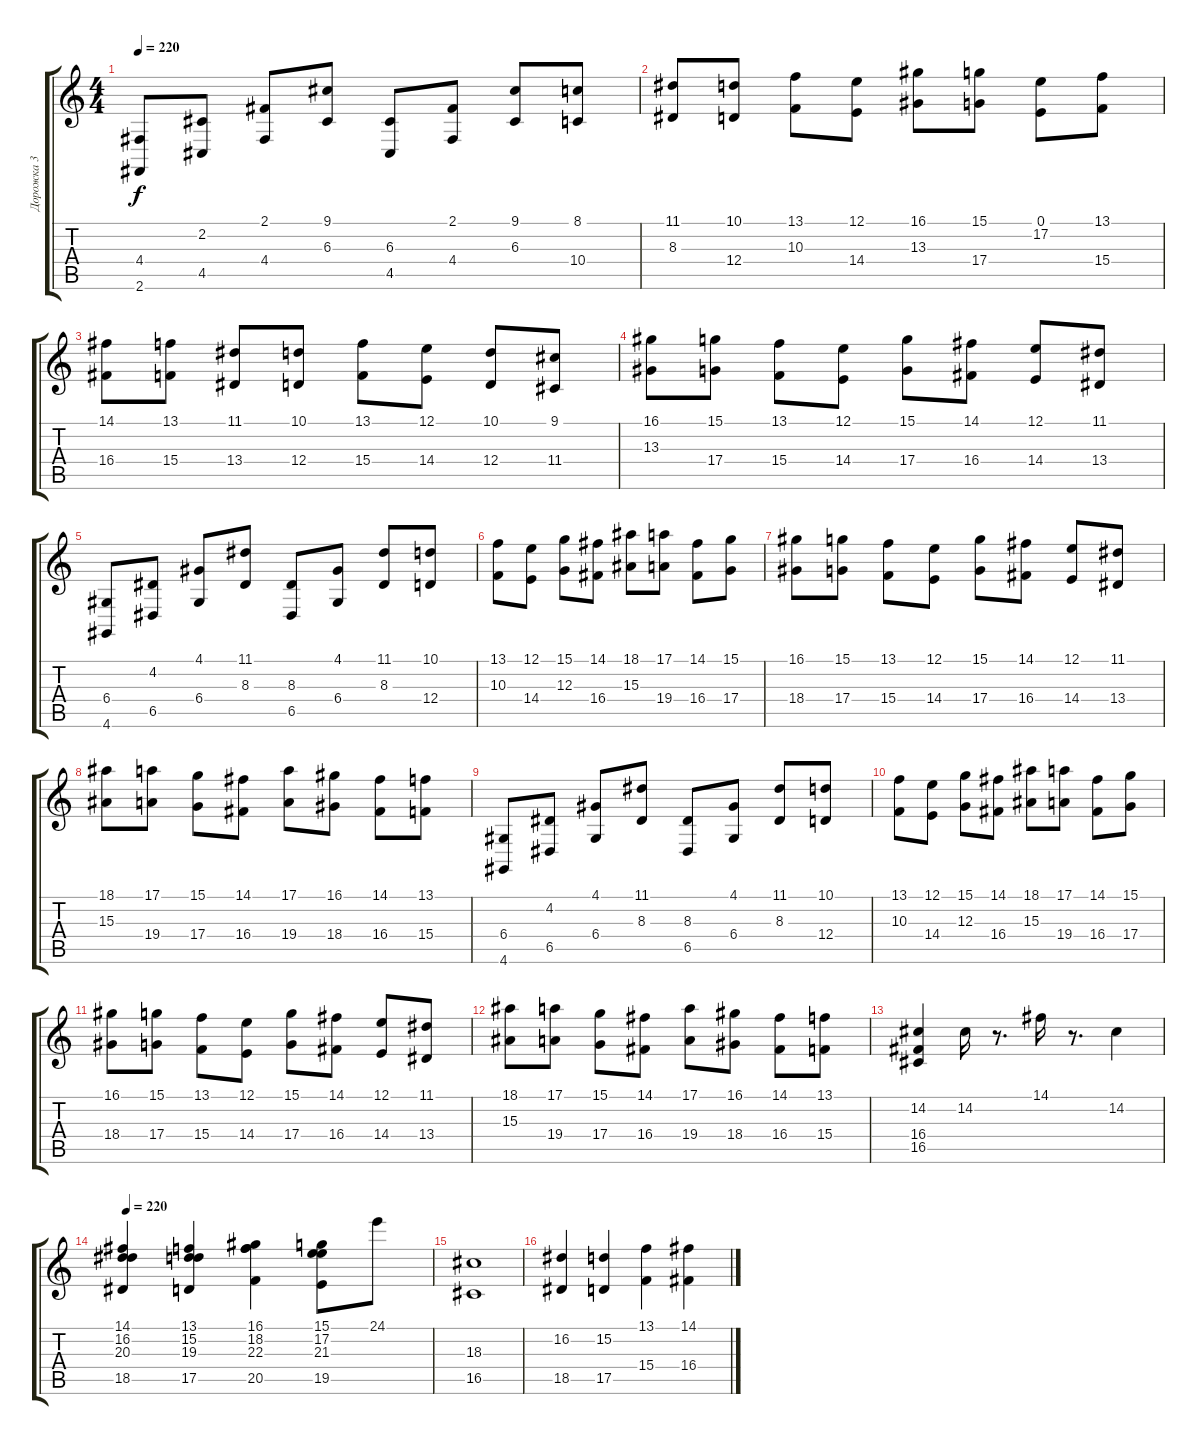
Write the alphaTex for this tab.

\track ("Дорожка 3" "Дорожка 3") {instrument pad4choir}
\staff {score tabs}
\tuning (E4 B3 G3 D3 A2 E2) {hide}
\ts (4 4)
\tempo 220
\clef g2
\ks c
(4.4 2.6).8{dy f} (2.2 4.5).8 (2.1 4.4).8 (9.1 6.3).8 (6.3 4.5).8 (2.1 4.4).8 (9.1 6.3).8 (8.1 10.4).8 |
(11.1 8.3).8 (10.1 12.4).8 (13.1 10.3).8 (12.1 14.4).8 (16.1 13.3).8 (15.1 17.4).8 (0.1 17.2).8 (13.1 15.4).8 |
(14.1 16.4).8 (13.1 15.4).8 (11.1 13.4).8 (10.1 12.4).8 (13.1 15.4).8 (12.1 14.4).8 (10.1 12.4).8 (9.1 11.4).8 |
(16.1 13.3).8 (15.1 17.4).8 (13.1 15.4).8 (12.1 14.4).8 (15.1 17.4).8 (14.1 16.4).8 (12.1 14.4).8 (11.1 13.4).8 |
(6.4 4.6).8 (4.2 6.5).8 (4.1 6.4).8 (11.1 8.3).8 (8.3 6.5).8 (4.1 6.4).8 (11.1 8.3).8 (10.1 12.4).8 |
(13.1 10.3).8 (12.1 14.4).8 (15.1 12.3).8 (14.1 16.4).8 (18.1 15.3).8 (17.1 19.4).8 (14.1 16.4).8 (15.1 17.4).8 |
(16.1 18.4).8 (15.1 17.4).8 (13.1 15.4).8 (12.1 14.4).8 (15.1 17.4).8 (14.1 16.4).8 (12.1 14.4).8 (11.1 13.4).8 |
(18.1 15.3).8 (17.1 19.4).8 (15.1 17.4).8 (14.1 16.4).8 (17.1 19.4).8 (16.1 18.4).8 (14.1 16.4).8 (13.1 15.4).8 |
(6.4 4.6).8 (4.2 6.5).8 (4.1 6.4).8 (11.1 8.3).8 (8.3 6.5).8 (4.1 6.4).8 (11.1 8.3).8 (10.1 12.4).8 |
(13.1 10.3).8 (12.1 14.4).8 (15.1 12.3).8 (14.1 16.4).8 (18.1 15.3).8 (17.1 19.4).8 (14.1 16.4).8 (15.1 17.4).8 |
(16.1 18.4).8 (15.1 17.4).8 (13.1 15.4).8 (12.1 14.4).8 (15.1 17.4).8 (14.1 16.4).8 (12.1 14.4).8 (11.1 13.4).8 |
(18.1 15.3).8 (17.1 19.4).8 (15.1 17.4).8 (14.1 16.4).8 (17.1 19.4).8 (16.1 18.4).8 (14.1 16.4).8 (13.1 15.4).8 |
(14.2 16.4 16.5).4 14.2.16 r.8{d} 14.1.16 r.8{d} 14.2.4 |
\tempo 220
(14.1 16.2 20.3 18.5).4 (13.1 15.2 19.3 17.5).4 (16.1 18.2 22.3 20.5).4 (15.1 17.2 21.3 19.5).8 24.1.8 |
(18.3 16.5).1 |
(16.2 18.5).4 (15.2 17.5).4 (13.1 15.4).4 (14.1 16.4).4
